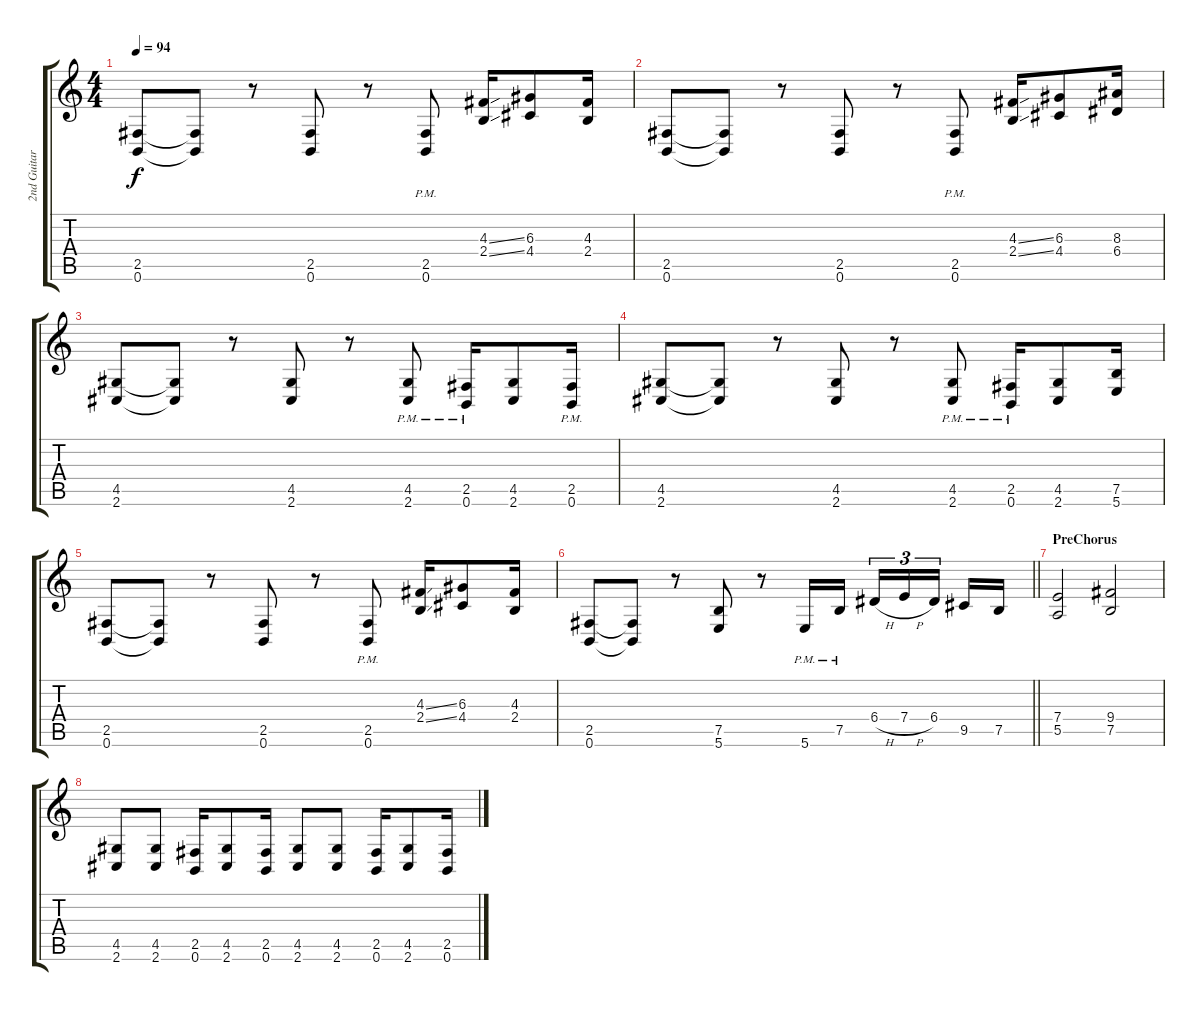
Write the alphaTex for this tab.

\track ("2nd Guitar" "2nd Guitar") {instrument distortionguitar}
\staff {score tabs}
\tuning (B3 Gb3 D3 A2 E2 B1) {hide}
\ts (4 4)
\tempo 94
\clef g2
\ks c
(2.5 0.6).8{dy f} (2.5{t} 0.6{t}).8 r.8 (2.5 0.6).8 r.8 (2.5{pm} 0.6{pm}).8 (4.3{ss} 2.4{ss}).16 (6.3 4.4).8 (4.3 2.4).16 |
(2.5 0.6).8 (2.5{t} 0.6{t}).8 r.8 (2.5 0.6).8 r.8 (2.5{pm} 0.6{pm}).8 (4.3{ss} 2.4{ss}).16 (6.3 4.4).8 (8.3 6.4).16 |
(4.5 2.6).8 (4.5{t} 2.6{t}).8 r.8 (4.5 2.6).8 r.8 (4.5{pm} 2.6{pm}).8 (2.5{pm} 0.6{pm}).16 (4.5 2.6).8 (2.5{pm} 0.6{pm}).16 |
(4.5 2.6).8 (4.5{t} 2.6{t}).8 r.8 (4.5 2.6).8 r.8 (4.5{pm} 2.6{pm}).8 (2.5{pm} 0.6{pm}).16 (4.5 2.6).8 (7.5 5.6).16 |
(2.5 0.6).8 (2.5{t} 0.6{t}).8 r.8 (2.5 0.6).8 r.8 (2.5{pm} 0.6{pm}).8 (4.3{ss} 2.4{ss}).16 (6.3 4.4).8 (4.3 2.4).16 |
\barLineRight lightlight
(2.5 0.6).8 (2.5{t} 0.6{t}).8 r.8 (7.5 5.6).8 r.8 5.6{pm}.16 7.5{pm}.16 6.4{h}.16{tu (3 2)} 7.4{h}.16{tu (3 2)} 6.4.16{tu (3 2) beam splitsecondary} 9.5.16 7.5.16 |
\section ("" "PreChorus")
(7.4 5.5).2{instrument distortionguitar} (9.4 7.5).2 |
(4.5 2.6).8 (4.5 2.6).8 (2.5 0.6).16 (4.5 2.6).8 (2.5 0.6).16 (4.5 2.6).8 (4.5 2.6).8 (2.5 0.6).16 (4.5 2.6).8 (2.5 0.6).16
